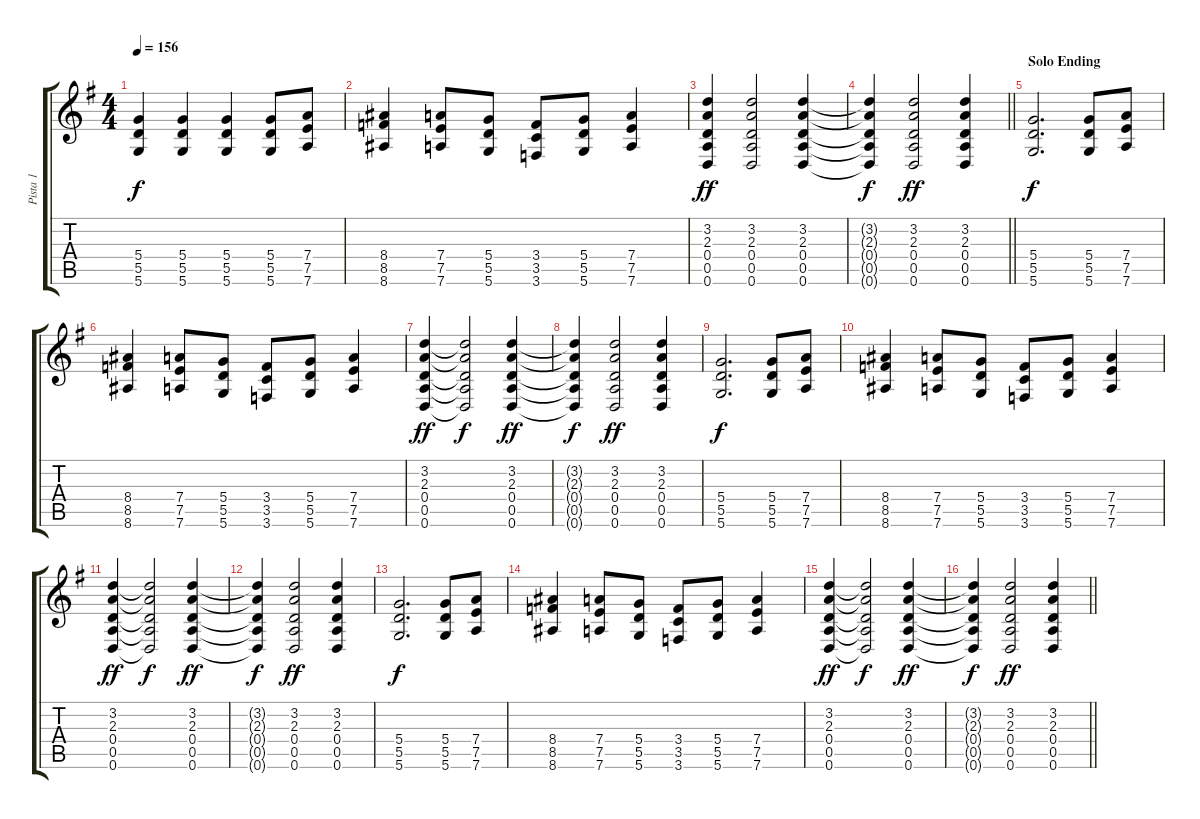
\track ("Pista 1" "Pista 1") {instrument overdrivenguitar}
\staff {score tabs}
\tuning (E4 B3 G3 D3 A2 D2) {hide}
\ts (4 4)
\tempo 156
\clef g2
\ks eminor
(5.4 5.5 5.6).4{dy f} (5.4 5.5 5.6).4 (5.4 5.5 5.6).4 (5.4 5.5 5.6).8 (7.4 7.5 7.6).8 |
(8.4 8.5 8.6).4 (7.4 7.5 7.6).8 (5.4 5.5 5.6).8 (3.4 3.5 3.6).8 (5.4 5.5 5.6).8 (7.4 7.5 7.6).4 |
(3.2 2.3 0.4 0.5 0.6).4{dy ff} (3.2 2.3 0.4 0.5 0.6).2 (3.2 2.3 0.4 0.5 0.6).4 |
\barLineRight lightlight
(3.2{t} 2.3{t} 0.4{t} 0.5{t} 0.6{t}).4{dy f} (3.2 2.3 0.4 0.5 0.6).2{dy ff} (3.2 2.3 0.4 0.5 0.6).4 |
\section ("" "Solo Ending")
(5.4 5.5 5.6).2{d dy f} (5.4 5.5 5.6).8 (7.4 7.5 7.6).8 |
(8.4 8.5 8.6).4 (7.4 7.5 7.6).8 (5.4 5.5 5.6).8 (3.4 3.5 3.6).8 (5.4 5.5 5.6).8 (7.4 7.5 7.6).4 |
(3.2 2.3 0.4 0.5 0.6).4{dy ff} (3.2{t} 2.3{t} 0.4{t} 0.5{t} 0.6{t}).2{dy f} (3.2 2.3 0.4 0.5 0.6).4{dy ff} |
(3.2{t} 2.3{t} 0.4{t} 0.5{t} 0.6{t}).4{dy f} (3.2 2.3 0.4 0.5 0.6).2{dy ff} (3.2 2.3 0.4 0.5 0.6).4 |
(5.4 5.5 5.6).2{d dy f} (5.4 5.5 5.6).8 (7.4 7.5 7.6).8 |
(8.4 8.5 8.6).4 (7.4 7.5 7.6).8 (5.4 5.5 5.6).8 (3.4 3.5 3.6).8 (5.4 5.5 5.6).8 (7.4 7.5 7.6).4 |
(3.2 2.3 0.4 0.5 0.6).4{dy ff} (3.2{t} 2.3{t} 0.4{t} 0.5{t} 0.6{t}).2{dy f} (3.2 2.3 0.4 0.5 0.6).4{dy ff} |
(3.2{t} 2.3{t} 0.4{t} 0.5{t} 0.6{t}).4{dy f} (3.2 2.3 0.4 0.5 0.6).2{dy ff} (3.2 2.3 0.4 0.5 0.6).4 |
(5.4 5.5 5.6).2{d dy f} (5.4 5.5 5.6).8 (7.4 7.5 7.6).8 |
(8.4 8.5 8.6).4 (7.4 7.5 7.6).8 (5.4 5.5 5.6).8 (3.4 3.5 3.6).8 (5.4 5.5 5.6).8 (7.4 7.5 7.6).4 |
(3.2 2.3 0.4 0.5 0.6).4{dy ff} (3.2{t} 2.3{t} 0.4{t} 0.5{t} 0.6{t}).2{dy f} (3.2 2.3 0.4 0.5 0.6).4{dy ff} |
\barLineRight lightlight
(3.2{t} 2.3{t} 0.4{t} 0.5{t} 0.6{t}).4{dy f} (3.2 2.3 0.4 0.5 0.6).2{dy ff} (3.2 2.3 0.4 0.5 0.6).4
